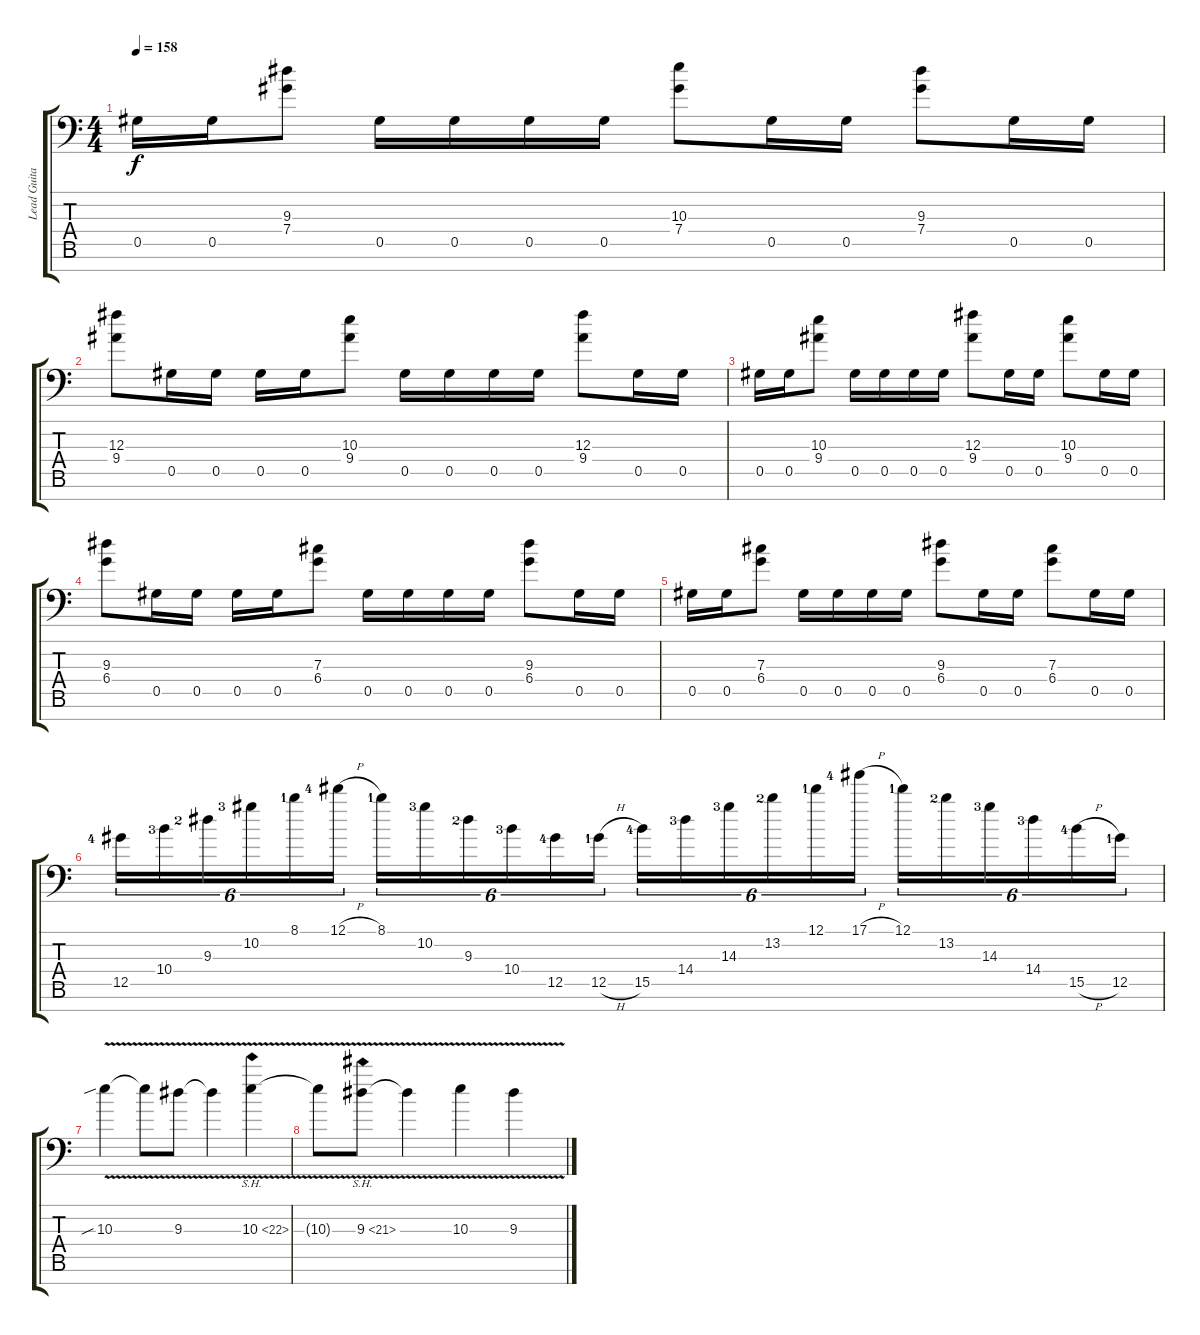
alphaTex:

\track ("Lead Guitar" "Lead Guita") {instrument distortionguitar}
\staff {score tabs}
\tuning (Eb4 Bb3 Gb3 Db3 Ab2 Eb2 Bb1) {hide}
\ts (4 4)
\tempo 158
\clef f4
\ks c
0.5.16{dy f} 0.5.16 (9.3 7.4).8 0.5.16 0.5.16 0.5.16 0.5.16 (10.3 7.4).8 0.5.16 0.5.16 (9.3 7.4).8 0.5.16 0.5.16 |
(12.3 9.4).8 0.5.16 0.5.16 0.5.16 0.5.16 (10.3 9.4).8 0.5.16 0.5.16 0.5.16 0.5.16 (12.3 9.4).8 0.5.16 0.5.16 |
0.5.16 0.5.16 (10.3 9.4).8 0.5.16 0.5.16 0.5.16 0.5.16 (12.3 9.4).8 0.5.16 0.5.16 (10.3 9.4).8 0.5.16 0.5.16 |
(9.3 6.4).8 0.5.16 0.5.16 0.5.16 0.5.16 (7.3 6.4).8 0.5.16 0.5.16 0.5.16 0.5.16 (9.3 6.4).8 0.5.16 0.5.16 |
0.5.16 0.5.16 (7.3 6.4).8 0.5.16 0.5.16 0.5.16 0.5.16 (9.3 6.4).8 0.5.16 0.5.16 (7.3 6.4).8 0.5.16 0.5.16 |
12.5{lf 5}.16{tu (6 4)} 10.4{lf 4}.16{tu (6 4)} 9.3{lf 3}.16{tu (6 4)} 10.2{lf 4}.16{tu (6 4)} 8.1{lf 2}.16{tu (6 4)} 12.1{h lf 5}.16{tu (6 4)} 8.1{lf 2}.16{tu (6 4)} 10.2{lf 4}.16{tu (6 4)} 9.3{lf 3}.16{tu (6 4)} 10.4{lf 4}.16{tu (6 4)} 12.5{lf 5}.16{tu (6 4)} 12.5{h lf 2}.16{tu (6 4)} 15.5{lf 5}.16{tu (6 4)} 14.4{lf 4}.16{tu (6 4)} 14.3{lf 4}.16{tu (6 4)} 13.2{lf 3}.16{tu (6 4)} 12.1{lf 2}.16{tu (6 4)} 17.1{h lf 5}.16{tu (6 4)} 12.1{lf 2}.16{tu (6 4)} 13.2{lf 3}.16{tu (6 4)} 14.3{lf 4}.16{tu (6 4)} 14.4{lf 4}.16{tu (6 4)} 15.5{h lf 5}.16{tu (6 4)} 12.5{lf 2}.16{tu (6 4)} |
10.3{v sib}.4 10.3{t}.8 9.3{v}.8 9.3{t}.4 10.3{sh 12 v}.4 |
10.3{t}.8 9.3{sh 12 v}.8 9.3{t}.4 10.3{v}.4 9.3{v}.4
